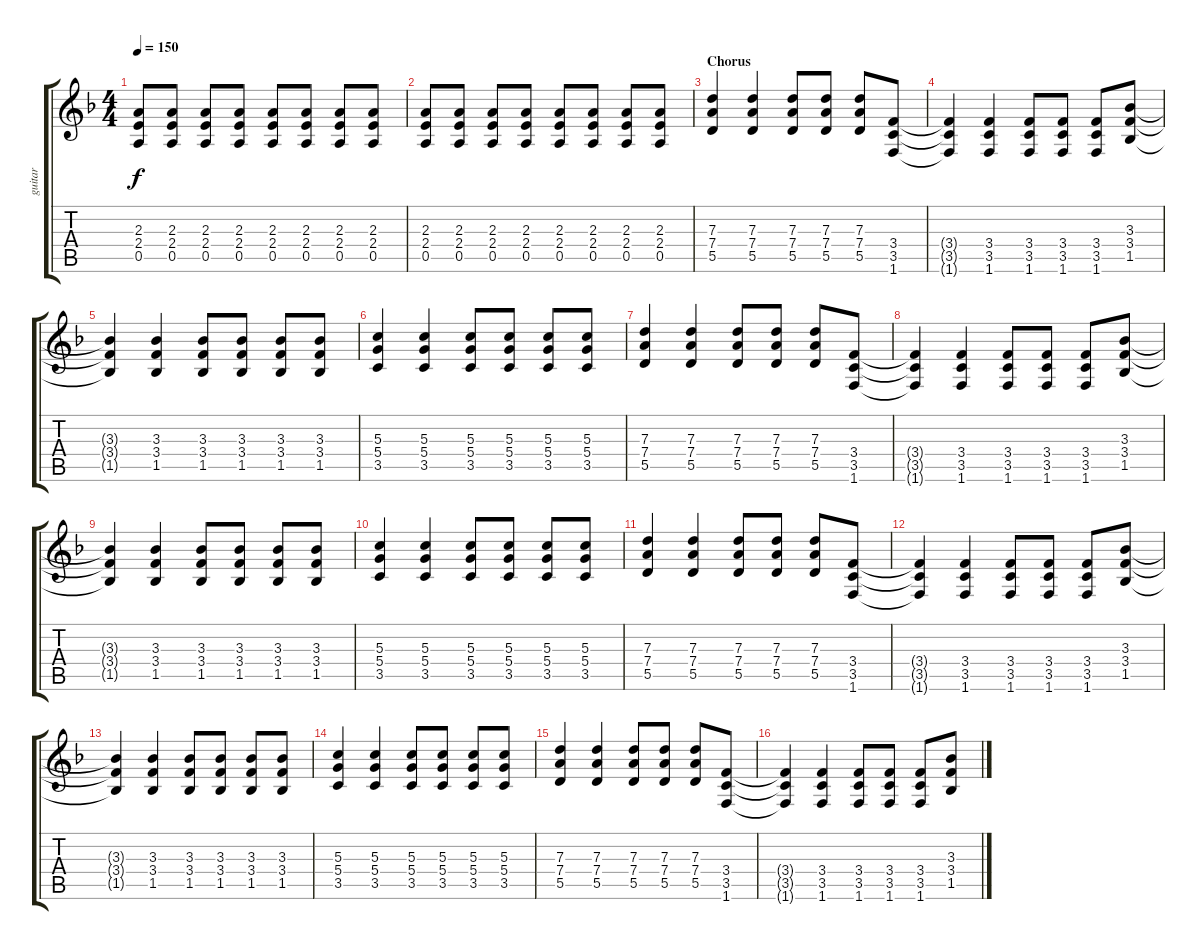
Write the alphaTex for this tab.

\track ("guitar " "guitar ") {instrument overdrivenguitar}
\staff {score tabs}
\tuning (E4 B3 G3 D3 A2 E2) {hide}
\ts (4 4)
\tempo 150
\clef g2
\ks dminor
(2.3 2.4 0.5).8{dy f} (2.3 2.4 0.5).8 (2.3 2.4 0.5).8 (2.3 2.4 0.5).8 (2.3 2.4 0.5).8 (2.3 2.4 0.5).8 (2.3 2.4 0.5).8 (2.3 2.4 0.5).8 |
(2.3 2.4 0.5).8 (2.3 2.4 0.5).8 (2.3 2.4 0.5).8 (2.3 2.4 0.5).8 (2.3 2.4 0.5).8 (2.3 2.4 0.5).8 (2.3 2.4 0.5).8 (2.3 2.4 0.5).8 |
\section ("" "Chorus")
(7.3 7.4 5.5).4 (7.3 7.4 5.5).4 (7.3 7.4 5.5).8 (7.3 7.4 5.5).8 (7.3 7.4 5.5).8 (3.4 3.5 1.6).8 |
(3.4{t} 3.5{t} 1.6{t}).4 (3.4 3.5 1.6).4 (3.4 3.5 1.6).8 (3.4 3.5 1.6).8 (3.4 3.5 1.6).8 (3.3 3.4 1.5).8 |
(3.3{t} 3.4{t} 1.5{t}).4 (3.3 3.4 1.5).4 (3.3 3.4 1.5).8 (3.3 3.4 1.5).8 (3.3 3.4 1.5).8 (3.3 3.4 1.5).8 |
(5.3 5.4 3.5).4 (5.3 5.4 3.5).4 (5.3 5.4 3.5).8 (5.3 5.4 3.5).8 (5.3 5.4 3.5).8 (5.3 5.4 3.5).8 |
(7.3 7.4 5.5).4 (7.3 7.4 5.5).4 (7.3 7.4 5.5).8 (7.3 7.4 5.5).8 (7.3 7.4 5.5).8 (3.4 3.5 1.6).8 |
(3.4{t} 3.5{t} 1.6{t}).4 (3.4 3.5 1.6).4 (3.4 3.5 1.6).8 (3.4 3.5 1.6).8 (3.4 3.5 1.6).8 (3.3 3.4 1.5).8 |
(3.3{t} 3.4{t} 1.5{t}).4 (3.3 3.4 1.5).4 (3.3 3.4 1.5).8 (3.3 3.4 1.5).8 (3.3 3.4 1.5).8 (3.3 3.4 1.5).8 |
(5.3 5.4 3.5).4 (5.3 5.4 3.5).4 (5.3 5.4 3.5).8 (5.3 5.4 3.5).8 (5.3 5.4 3.5).8 (5.3 5.4 3.5).8 |
(7.3 7.4 5.5).4 (7.3 7.4 5.5).4 (7.3 7.4 5.5).8 (7.3 7.4 5.5).8 (7.3 7.4 5.5).8 (3.4 3.5 1.6).8 |
(3.4{t} 3.5{t} 1.6{t}).4 (3.4 3.5 1.6).4 (3.4 3.5 1.6).8 (3.4 3.5 1.6).8 (3.4 3.5 1.6).8 (3.3 3.4 1.5).8 |
(3.3{t} 3.4{t} 1.5{t}).4 (3.3 3.4 1.5).4 (3.3 3.4 1.5).8 (3.3 3.4 1.5).8 (3.3 3.4 1.5).8 (3.3 3.4 1.5).8 |
(5.3 5.4 3.5).4 (5.3 5.4 3.5).4 (5.3 5.4 3.5).8 (5.3 5.4 3.5).8 (5.3 5.4 3.5).8 (5.3 5.4 3.5).8 |
(7.3 7.4 5.5).4 (7.3 7.4 5.5).4 (7.3 7.4 5.5).8 (7.3 7.4 5.5).8 (7.3 7.4 5.5).8 (3.4 3.5 1.6).8 |
(3.4{t} 3.5{t} 1.6{t}).4 (3.4 3.5 1.6).4 (3.4 3.5 1.6).8 (3.4 3.5 1.6).8 (3.4 3.5 1.6).8 (3.3 3.4 1.5).8
